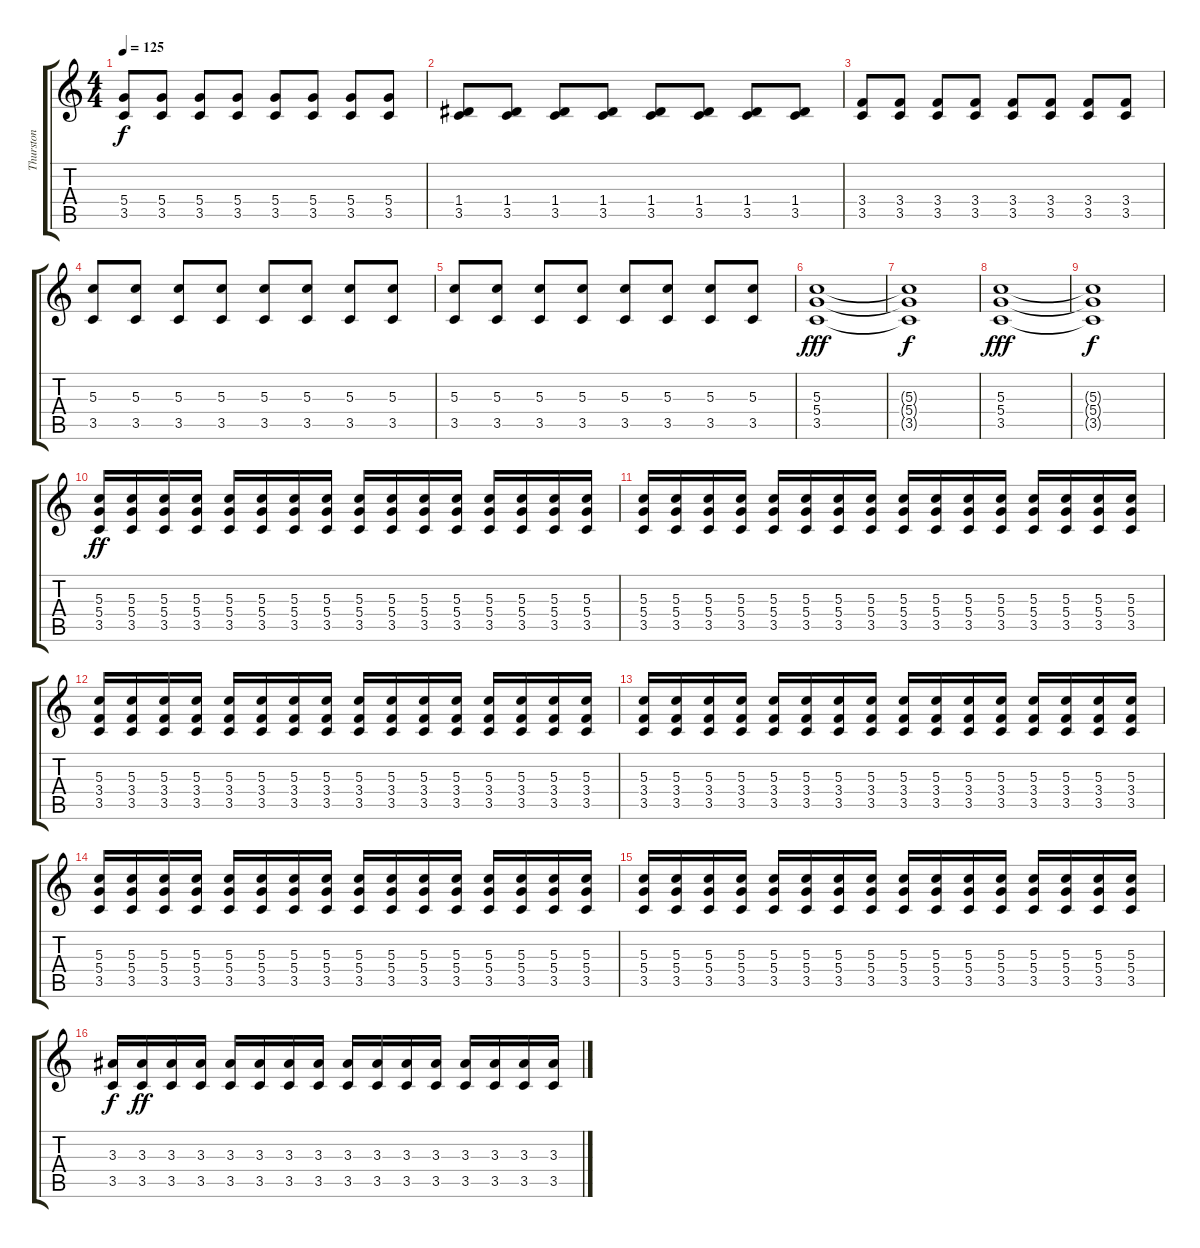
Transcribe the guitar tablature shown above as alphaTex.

\track ("Thurston" "Thurston") {instrument electricguitarjazz}
\staff {score tabs}
\tuning (E4 B3 G3 D3 A2 E2) {hide}
\ts (4 4)
\tempo 125
\clef g2
\ks c
(5.4 3.5).8{dy f} (5.4 3.5).8 (5.4 3.5).8 (5.4 3.5).8 (5.4 3.5).8 (5.4 3.5).8 (5.4 3.5).8 (5.4 3.5).8 |
(1.4 3.5).8 (1.4 3.5).8 (1.4 3.5).8 (1.4 3.5).8 (1.4 3.5).8 (1.4 3.5).8 (1.4 3.5).8 (1.4 3.5).8 |
(3.4 3.5).8 (3.4 3.5).8 (3.4 3.5).8 (3.4 3.5).8 (3.4 3.5).8 (3.4 3.5).8 (3.4 3.5).8 (3.4 3.5).8 |
(5.3 3.5).8 (5.3 3.5).8 (5.3 3.5).8 (5.3 3.5).8 (5.3 3.5).8 (5.3 3.5).8 (5.3 3.5).8 (5.3 3.5).8 |
(5.3 3.5).8 (5.3 3.5).8 (5.3 3.5).8 (5.3 3.5).8 (5.3 3.5).8 (5.3 3.5).8 (5.3 3.5).8 (5.3 3.5).8 |
(5.3 5.4 3.5).1{dy fff} |
(5.3{t} 5.4{t} 3.5{t}).1{dy f} |
(5.3 5.4 3.5).1{dy fff} |
(5.3{t} 5.4{t} 3.5{t}).1{dy f} |
(5.3 5.4 3.5).16{dy ff} (5.3 5.4 3.5).16 (5.3 5.4 3.5).16 (5.3 5.4 3.5).16 (5.3 5.4 3.5).16 (5.3 5.4 3.5).16 (5.3 5.4 3.5).16 (5.3 5.4 3.5).16 (5.3 5.4 3.5).16 (5.3 5.4 3.5).16 (5.3 5.4 3.5).16 (5.3 5.4 3.5).16 (5.3 5.4 3.5).16 (5.3 5.4 3.5).16 (5.3 5.4 3.5).16 (5.3 5.4 3.5).16 |
(5.3 5.4 3.5).16 (5.3 5.4 3.5).16 (5.3 5.4 3.5).16 (5.3 5.4 3.5).16 (5.3 5.4 3.5).16 (5.3 5.4 3.5).16 (5.3 5.4 3.5).16 (5.3 5.4 3.5).16 (5.3 5.4 3.5).16 (5.3 5.4 3.5).16 (5.3 5.4 3.5).16 (5.3 5.4 3.5).16 (5.3 5.4 3.5).16 (5.3 5.4 3.5).16 (5.3 5.4 3.5).16 (5.3 5.4 3.5).16 |
(5.3 3.4 3.5).16 (5.3 3.4 3.5).16 (5.3 3.4 3.5).16 (5.3 3.4 3.5).16 (5.3 3.4 3.5).16 (5.3 3.4 3.5).16 (5.3 3.4 3.5).16 (5.3 3.4 3.5).16 (5.3 3.4 3.5).16 (5.3 3.4 3.5).16 (5.3 3.4 3.5).16 (5.3 3.4 3.5).16 (5.3 3.4 3.5).16 (5.3 3.4 3.5).16 (5.3 3.4 3.5).16 (5.3 3.4 3.5).16 |
(5.3 3.4 3.5).16 (5.3 3.4 3.5).16 (5.3 3.4 3.5).16 (5.3 3.4 3.5).16 (5.3 3.4 3.5).16 (5.3 3.4 3.5).16 (5.3 3.4 3.5).16 (5.3 3.4 3.5).16 (5.3 3.4 3.5).16 (5.3 3.4 3.5).16 (5.3 3.4 3.5).16 (5.3 3.4 3.5).16 (5.3 3.4 3.5).16 (5.3 3.4 3.5).16 (5.3 3.4 3.5).16 (5.3 3.4 3.5).16 |
(5.3 5.4 3.5).16 (5.3 5.4 3.5).16 (5.3 5.4 3.5).16 (5.3 5.4 3.5).16 (5.3 5.4 3.5).16 (5.3 5.4 3.5).16 (5.3 5.4 3.5).16 (5.3 5.4 3.5).16 (5.3 5.4 3.5).16 (5.3 5.4 3.5).16 (5.3 5.4 3.5).16 (5.3 5.4 3.5).16 (5.3 5.4 3.5).16 (5.3 5.4 3.5).16 (5.3 5.4 3.5).16 (5.3 5.4 3.5).16 |
(5.3 5.4 3.5).16 (5.3 5.4 3.5).16 (5.3 5.4 3.5).16 (5.3 5.4 3.5).16 (5.3 5.4 3.5).16 (5.3 5.4 3.5).16 (5.3 5.4 3.5).16 (5.3 5.4 3.5).16 (5.3 5.4 3.5).16 (5.3 5.4 3.5).16 (5.3 5.4 3.5).16 (5.3 5.4 3.5).16 (5.3 5.4 3.5).16 (5.3 5.4 3.5).16 (5.3 5.4 3.5).16 (5.3 5.4 3.5).16 |
(3.3 3.5).16{dy f} (3.3 3.5).16{dy ff} (3.3 3.5).16 (3.3 3.5).16 (3.3 3.5).16 (3.3 3.5).16 (3.3 3.5).16 (3.3 3.5).16 (3.3 3.5).16 (3.3 3.5).16 (3.3 3.5).16 (3.3 3.5).16 (3.3 3.5).16 (3.3 3.5).16 (3.3 3.5).16 (3.3 3.5).16
